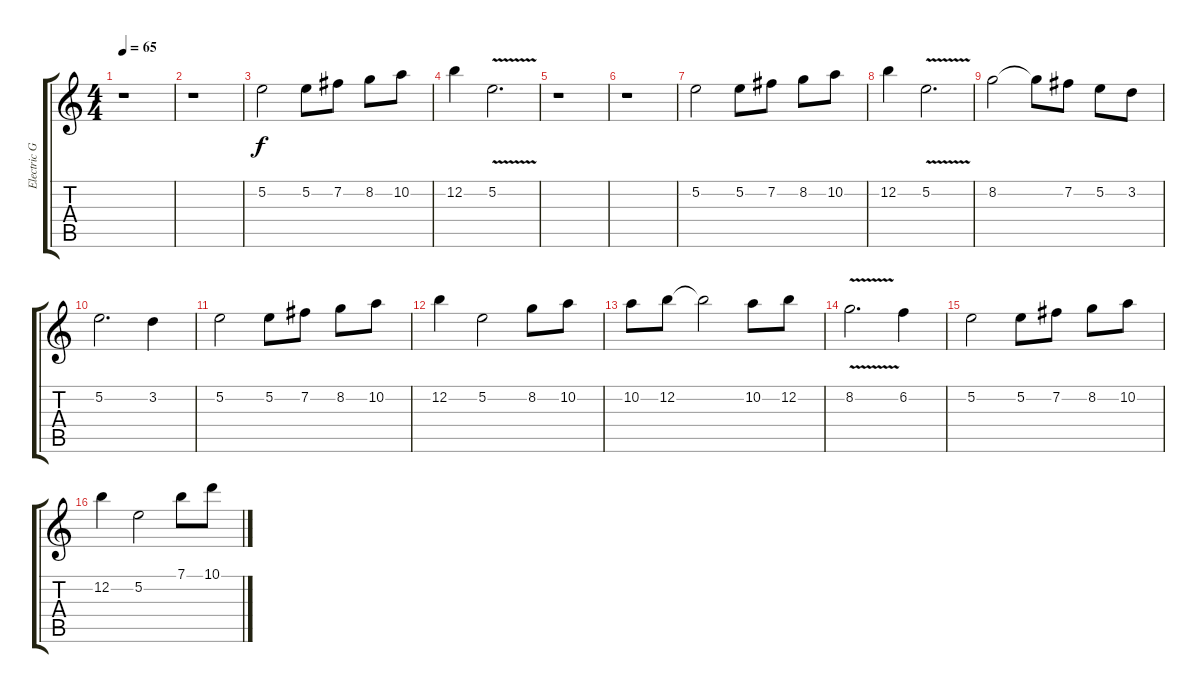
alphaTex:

\track ("Electric Guitar 1" "Electric G") {instrument electricguitarclean}
\staff {score tabs}
\tuning (E4 B3 G3 D3 A2 E2) {hide}
\ts (4 4)
\tempo 65
\clef g2
\ks c
r.1{dy f} |
r.1 |
5.2.2 5.2.8 7.2.8 8.2.8 10.2.8 |
12.2.4 5.2{v}.2{d} |
r.1 |
r.1 |
5.2.2 5.2.8 7.2.8 8.2.8 10.2.8 |
12.2.4 5.2{v}.2{d} |
8.2.2 8.2{t}.8 7.2.8 5.2.8 3.2.8 |
5.2.2{d} 3.2.4 |
5.2.2 5.2.8 7.2.8 8.2.8 10.2.8 |
12.2.4 5.2.2 8.2.8 10.2.8 |
10.2.8 12.2.8 12.2{t}.2 10.2.8 12.2.8 |
8.2{v}.2{d} 6.2.4 |
5.2.2 5.2.8 7.2.8 8.2.8 10.2.8 |
12.2.4 5.2.2 7.1.8 10.1.8
